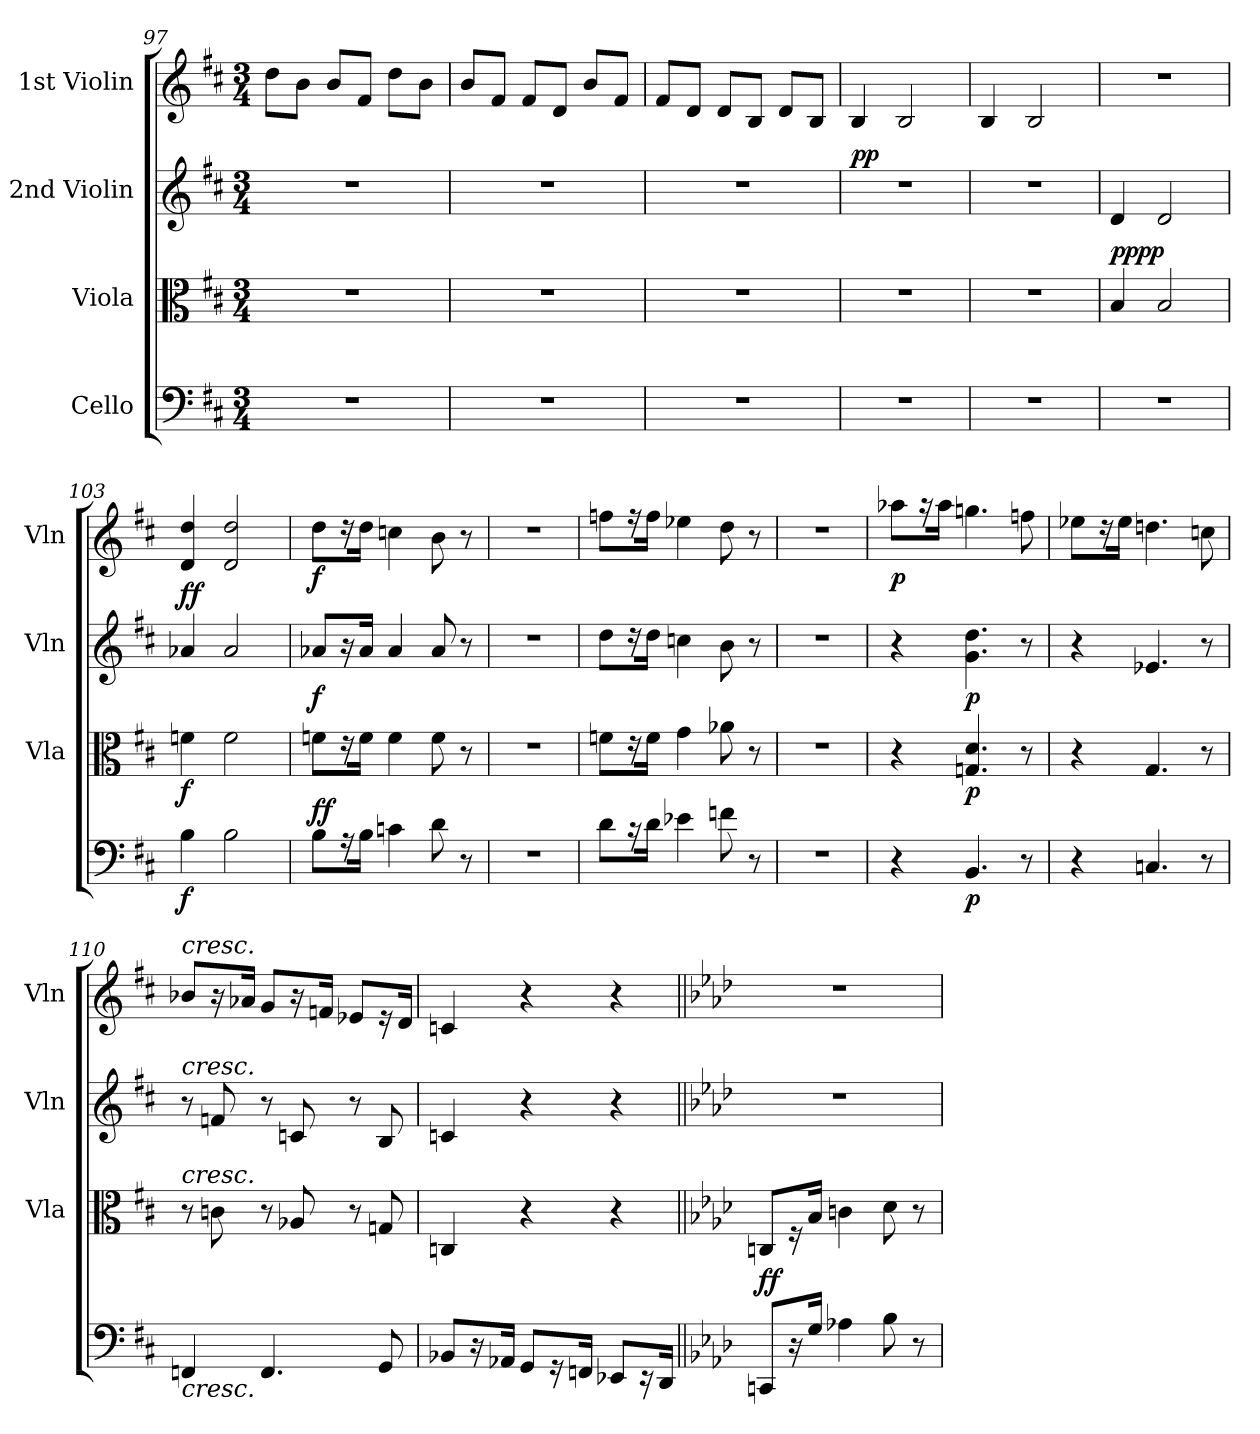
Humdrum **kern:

**kern	**dynam	**kern	**dynam	**kern	**dynam	**kern	**dynam
*part4	*part4	*part3	*part3	*part2	*part2	*part1	*part1
*staff4	*staff4	*staff3	*staff3	*staff2	*staff2	*staff1	*staff1
*I"Cello	*	*I"Viola	*	*I"2nd Violin	*	*I"1st Violin	*
*	*	*I'Vla	*	*I'Vln	*	*I'Vln	*
*clefF4	*	*clefC3	*	*clefG2	*	*clefG2	*
*k[f#c#]	*	*k[f#c#]	*	*k[f#c#]	*	*k[f#c#]	*
*M3/4	*	*M3/4	*	*M3/4	*	*M3/4	*
=97	=97	=97	=97	=97	=97	=97	=97
2.r	.	2.r	.	2.r	.	8dd\L	.
.	.	.	.	.	.	8b\J	.
.	.	.	.	.	.	8b/L	.
.	.	.	.	.	.	8f#/J	.
.	.	.	.	.	.	8dd\L	.
.	.	.	.	.	.	8b\J	.
=98	=98	=98	=98	=98	=98	=98	=98
2.r	.	2.r	.	2.r	.	8b/L	.
.	.	.	.	.	.	8f#/J	.
.	.	.	.	.	.	8f#/L	.
.	.	.	.	.	.	8d/J	.
.	.	.	.	.	.	8b/L	.
.	.	.	.	.	.	8f#/J	.
=99	=99	=99	=99	=99	=99	=99	=99
2.r	.	2.r	.	2.r	.	8f#/L	.
.	.	.	.	.	.	8d/J	.
.	.	.	.	.	.	8d/L	.
.	.	.	.	.	.	8B/J	.
.	.	.	.	.	.	8d/L	.
.	.	.	.	.	.	8B/J	.
=100	=100	=100	=100	=100	=100	=100	=100
!	!	!	!	!	!LO:DY:a	!	!
2.r	.	2.r	.	2.r	pp	4B/	.
.	.	.	.	.	.	2B/	.
=101	=101	=101	=101	=101	=101	=101	=101
2.r	.	2.r	.	2.r	.	4B/	.
.	.	.	.	.	.	2B/	.
=102	=102	=102	=102	=102	=102	=102	=102
!	!	!	!LO:DY:b	!	!	!	!
!	!	!	!LO:DY:n=1:a	!	!	!	!
2.r	.	4B/	pp pp	4d/	.	2.r	.
.	.	2B/	.	2d/	.	.	.
=103	=103	=103	=103	=103	=103	=103	=103
!	!LO:DY:b	!	!LO:DY:b	!	!LO:DY:b	!	!
!	!	!	!	!	!LO:DY:n=1:a	!	!
4B\	f	4fn\	f	4a-X/	f f	4d/ 4dd/	.
2B\	.	2f\	.	2a-/	.	2d/ 2dd/	.
=104	=104	=104	=104	=104	=104	=104	=104
!	!LO:DY:b	!	!	!	!	!	!
!	!LO:DY:n=1:a	!	!	!	!LO:DY:b	!	!LO:DY:b
8B\L	f f	8fn\L	.	8a-X/L	f	8dd\L	f
16r	.	16r	.	16r	.	16r	.
16B\Jk	.	16f\Jk	.	16a-/Jk	.	16dd\Jk	.
4cn\	.	4f\	.	4a-/	.	4ccn\	.
8d\	.	8f\	.	8a-/	.	8b\	.
8r	.	8r	.	8r	.	8r	.
=105	=105	=105	=105	=105	=105	=105	=105
2.r	.	2.r	.	2.r	.	2.r	.
=106	=106	=106	=106	=106	=106	=106	=106
8d\L	.	8fn\L	.	8dd\L	.	8ffn\L	.
16r	.	16r	.	16r	.	16r	.
16d\Jk	.	16f\Jk	.	16dd\Jk	.	16ff\Jk	.
4e-X\	.	4g\	.	4ccn\	.	4ee-X\	.
8fn\	.	8a-X\	.	8b\	.	8dd\	.
8r	.	8r	.	8r	.	8r	.
=107	=107	=107	=107	=107	=107	=107	=107
2.r	.	2.r	.	2.r	.	2.r	.
=108	=108	=108	=108	=108	=108	=108	=108
!	!	!	!	!	!	!	!LO:DY:b
4r	.	4r	.	4r	.	8aa-X\L	p
.	.	.	.	.	.	16r	.
.	.	.	.	.	.	16aa-\Jk	.
!	!LO:DY:b	!	!LO:DY:b	!	!LO:DY:b	!	!
4.BB/	p	4.Gn/ 4.d/	p	4.g\ 4.dd\	p	4.ggn\	.
8r	.	8r	.	8r	.	8ffn\	.
=109	=109	=109	=109	=109	=109	=109	=109
4r	.	4r	.	4r	.	8ee-X\L	.
.	.	.	.	.	.	16r	.
.	.	.	.	.	.	16ee-\Jk	.
4.Cn/	.	4.G/	.	4.e-X/	.	4.ddn\	.
8r	.	8r	.	8r	.	8ccn\	.
=110	=110	=110	=110	=110	=110	=110	=110
!	!	!	!	!	!	!LO:TX:a:i:t=cresc.	!
!	!	!	!	!LO:TX:a:i:t=cresc.	!	!	!
!	!	!LO:TX:a:i:t=cresc.	!	!	!	!	!
!LO:TX:b:i:t=cresc.	!	!	!	!	!	!	!
4FFn/	.	8r	.	8r	.	8b-X/L	.
.	.	8cn\	.	8fn/	.	16r	.
.	.	.	.	.	.	16a-X/Jk	.
4.FF/	.	8r	.	8r	.	8g/L	.
.	.	8A-X/	.	8cn/	.	16r	.
.	.	.	.	.	.	16fn/Jk	.
.	.	8r	.	8r	.	8e-X/L	.
8GG/	.	8Gn/	.	8B/	.	16r	.
.	.	.	.	.	.	16d/Jk	.
=111	=111	=111	=111	=111	=111	=111	=111
8BB-X/L	.	4Cn/	.	4cn/	.	4cn/	.
16r	.	.	.	.	.	.	.
16AA-X/Jk	.	.	.	.	.	.	.
8GG/L	.	4r	.	4r	.	4r	.
16r	.	.	.	.	.	.	.
16FFn/Jk	.	.	.	.	.	.	.
8EE-X/L	.	4r	.	4r	.	4r	.
16r	.	.	.	.	.	.	.
16DD/Jk	.	.	.	.	.	.	.
=112||	=112||	=112||	=112||	=112||	=112||	=112||	=112||
*k[b-e-a-d-]	*	*k[b-e-a-d-]	*	*k[b-e-a-d-]	*	*k[b-e-a-d-]	*
!	!LO:DY:b	!	!	!	!	!	!
!	!LO:DY:n=1:a	!	!	!	!	!	!
8CCn/L	f f	8Cn/L	.	2.r	.	2.r	.
16r	.	16r	.	.	.	.	.
16G/Jk	.	16B-/Jk	.	.	.	.	.
4A-X\	.	4cn\	.	.	.	.	.
8B-\	.	8d-\	.	.	.	.	.
8r	.	8r	.	.	.	.	.
=	=	=	=	=	=	=	=
*-	*-	*-	*-	*-	*-	*-	*-
